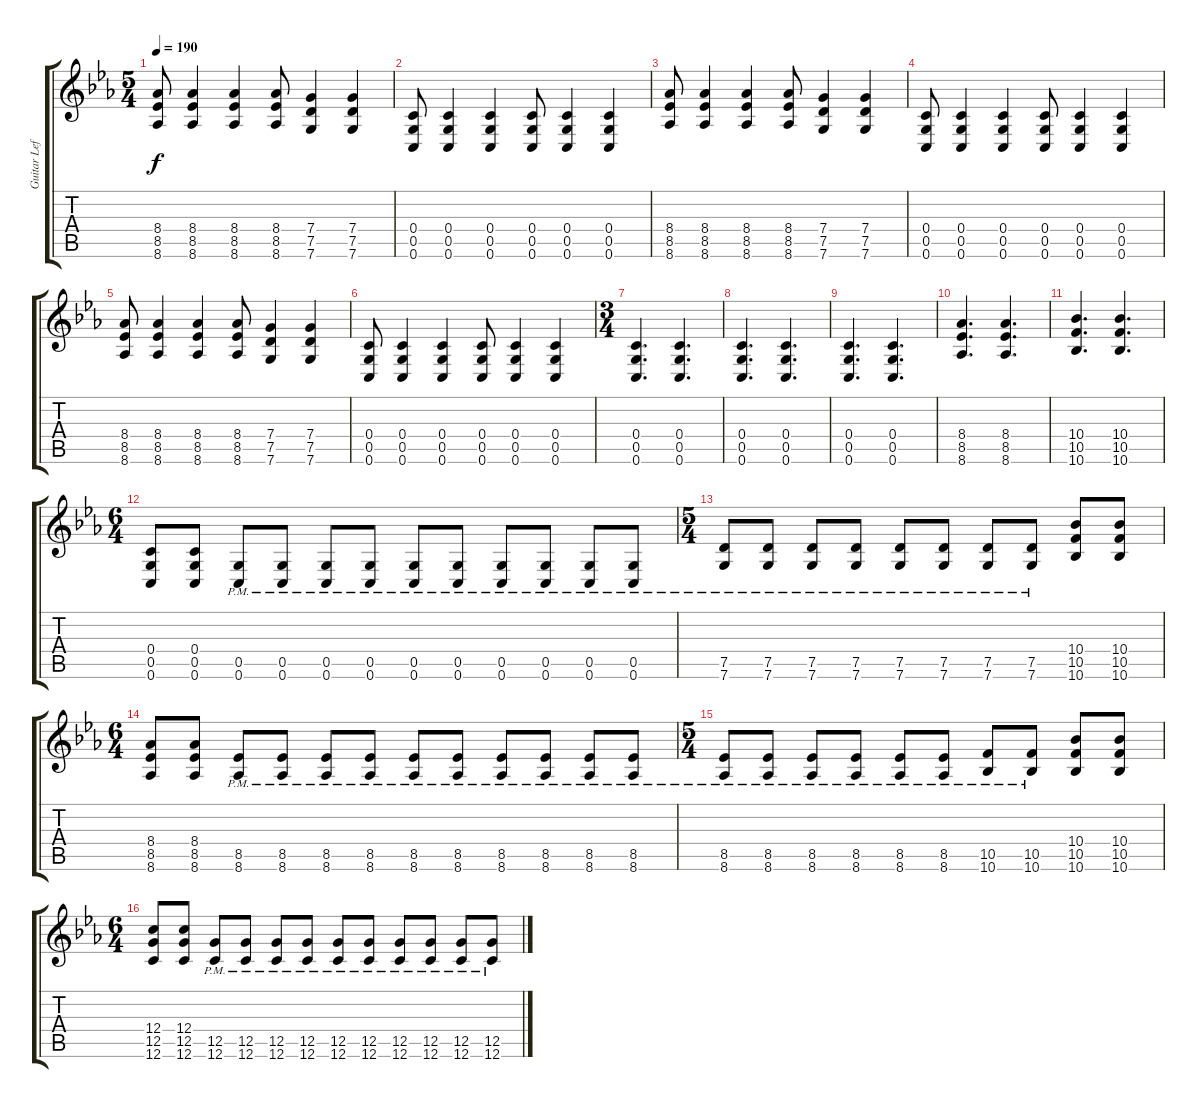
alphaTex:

\track ("Guitar Left" "Guitar Lef") {instrument overdrivenguitar}
\staff {score tabs}
\tuning (D4 A3 F3 C3 G2 C2) {hide}
\ts (5 4)
\tempo 190
\clef g2
\ks eb
(8.4 8.5 8.6).8{dy f} (8.4 8.5 8.6).4 (8.4 8.5 8.6).4 (8.4 8.5 8.6).8 (7.4 7.5 7.6).4 (7.4 7.5 7.6).4 |
(0.4 0.5 0.6).8 (0.4 0.5 0.6).4 (0.4 0.5 0.6).4 (0.4 0.5 0.6).8 (0.4 0.5 0.6).4 (0.4 0.5 0.6).4 |
(8.4 8.5 8.6).8 (8.4 8.5 8.6).4 (8.4 8.5 8.6).4 (8.4 8.5 8.6).8 (7.4 7.5 7.6).4 (7.4 7.5 7.6).4 |
(0.4 0.5 0.6).8 (0.4 0.5 0.6).4 (0.4 0.5 0.6).4 (0.4 0.5 0.6).8 (0.4 0.5 0.6).4 (0.4 0.5 0.6).4 |
(8.4 8.5 8.6).8 (8.4 8.5 8.6).4 (8.4 8.5 8.6).4 (8.4 8.5 8.6).8 (7.4 7.5 7.6).4 (7.4 7.5 7.6).4 |
(0.4 0.5 0.6).8 (0.4 0.5 0.6).4 (0.4 0.5 0.6).4 (0.4 0.5 0.6).8 (0.4 0.5 0.6).4 (0.4 0.5 0.6).4 |
\ts (3 4)
(0.4 0.5 0.6).4{d} (0.4 0.5 0.6).4{d} |
(0.4 0.5 0.6).4{d} (0.4 0.5 0.6).4{d} |
(0.4 0.5 0.6).4{d} (0.4 0.5 0.6).4{d} |
(8.4 8.5 8.6).4{d} (8.4 8.5 8.6).4{d} |
(10.4 10.5 10.6).4{d} (10.4 10.5 10.6).4{d} |
\ts (6 4)
(0.4 0.5 0.6).8 (0.4 0.5 0.6).8 (0.5{pm} 0.6{pm}).8 (0.5{pm} 0.6{pm}).8 (0.5{pm} 0.6{pm}).8 (0.5{pm} 0.6{pm}).8 (0.5{pm} 0.6{pm}).8 (0.5{pm} 0.6{pm}).8 (0.5{pm} 0.6{pm}).8 (0.5{pm} 0.6{pm}).8 (0.5{pm} 0.6{pm}).8 (0.5{pm} 0.6{pm}).8 |
\ts (5 4)
(7.5{pm} 7.6{pm}).8 (7.5{pm} 7.6{pm}).8 (7.5{pm} 7.6{pm}).8 (7.5{pm} 7.6{pm}).8 (7.5{pm} 7.6{pm}).8 (7.5{pm} 7.6{pm}).8 (7.5{pm} 7.6{pm}).8 (7.5{pm} 7.6{pm}).8 (10.4 10.5 10.6).8 (10.4 10.5 10.6).8 |
\ts (6 4)
(8.4 8.5 8.6).8 (8.4 8.5 8.6).8 (8.5{pm} 8.6{pm}).8 (8.5{pm} 8.6{pm}).8 (8.5{pm} 8.6{pm}).8 (8.5{pm} 8.6{pm}).8 (8.5{pm} 8.6{pm}).8 (8.5{pm} 8.6{pm}).8 (8.5{pm} 8.6{pm}).8 (8.5{pm} 8.6{pm}).8 (8.5{pm} 8.6{pm}).8 (8.5{pm} 8.6{pm}).8 |
\ts (5 4)
(8.5{pm} 8.6{pm}).8 (8.5{pm} 8.6{pm}).8 (8.5{pm} 8.6{pm}).8 (8.5{pm} 8.6{pm}).8 (8.5{pm} 8.6{pm}).8 (8.5{pm} 8.6{pm}).8 (10.5{pm} 10.6{pm}).8 (10.5{pm} 10.6{pm}).8 (10.4 10.5 10.6).8 (10.4 10.5 10.6).8 |
\ts (6 4)
(12.4 12.5 12.6).8 (12.4 12.5 12.6).8 (12.5{pm} 12.6{pm}).8 (12.5{pm} 12.6{pm}).8 (12.5{pm} 12.6{pm}).8 (12.5{pm} 12.6{pm}).8 (12.5{pm} 12.6{pm}).8 (12.5{pm} 12.6{pm}).8 (12.5{pm} 12.6{pm}).8 (12.5{pm} 12.6{pm}).8 (12.5{pm} 12.6{pm}).8 (12.5{pm} 12.6{pm}).8
